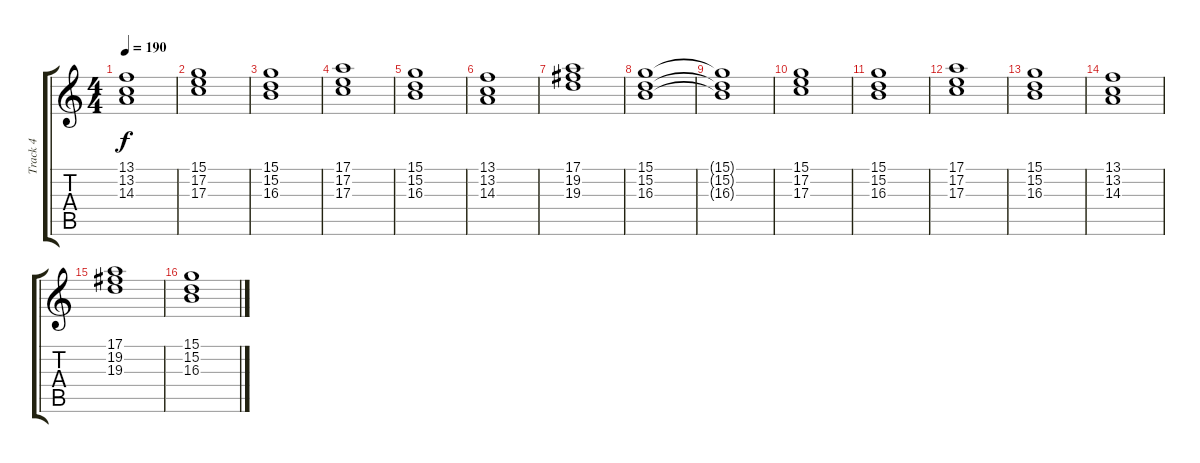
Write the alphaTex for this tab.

\track ("Track 4" "Track 4") {instrument drawbarorgan}
\staff {score tabs}
\tuning (E4 B3 G3 D3 A2 E2) {hide}
\ts (4 4)
\tempo 190
\clef g2
\ks c
(13.1{t} 13.2{t} 14.3{t}).1{dy f} |
(15.1 17.2 17.3).1 |
(15.1 15.2 16.3).1 |
(17.1 17.2 17.3).1 |
(15.1 15.2 16.3).1 |
(13.1 13.2 14.3).1 |
(17.1 19.2 19.3).1 |
(15.1 15.2 16.3).1 |
(15.1{t} 15.2{t} 16.3{t}).1 |
(15.1 17.2 17.3).1 |
(15.1 15.2 16.3).1 |
(17.1 17.2 17.3).1 |
(15.1 15.2 16.3).1 |
(13.1 13.2 14.3).1 |
(17.1 19.2 19.3).1 |
(15.1 15.2 16.3).1
